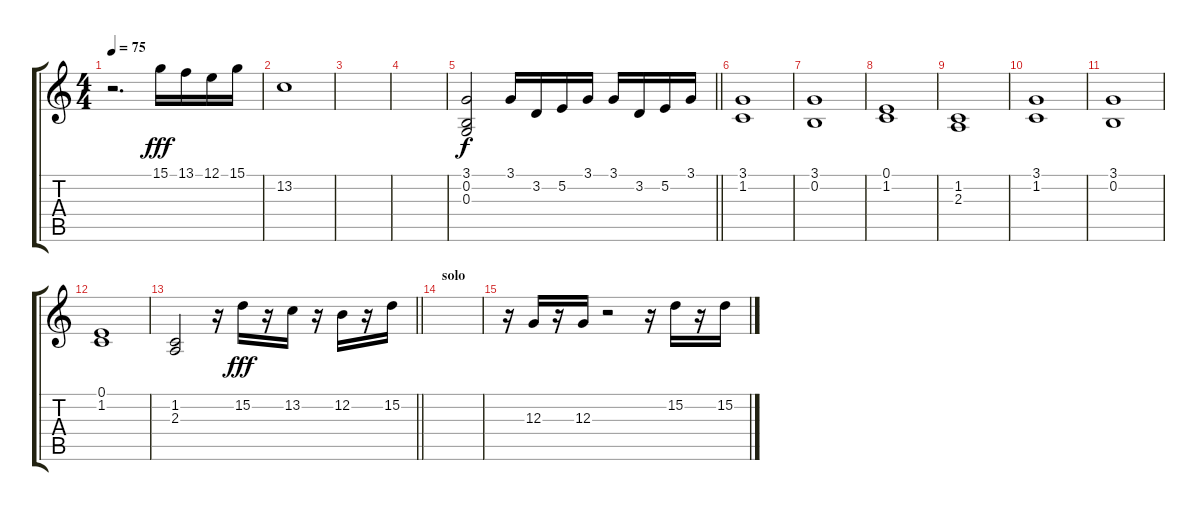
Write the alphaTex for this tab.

\track "" {instrument acousticgrandpiano}
\staff {score tabs}
\tuning (E4 B3 G3 D3 A2 E2) {hide}
\ts (4 4)
\tempo 75
\clef g2
\ks c
r.2{d dy fff} 15.1.16 13.1.16 12.1.16 15.1.16 |
13.2.1 |
|
|
\barLineRight lightlight
(3.1 0.2 0.3).2{dy f} 3.1.16 3.2.16 5.2.16 3.1.16 3.1.16 3.2.16 5.2.16 3.1.16 |
\section ("" "")
(3.1 1.2).1 |
(3.1 0.2).1 |
(0.1 1.2).1 |
(1.2 2.3).1 |
(3.1 1.2).1 |
(3.1 0.2).1 |
(0.1 1.2).1 |
\barLineRight lightlight
(1.2 2.3).2 r.16 15.2.16{dy fff} r.16 13.2.16 r.16 12.2.16 r.16 15.2.16 |
\section ("" "solo")
|
r.16 12.3.16 r.16 12.3.16 r.2 r.16 15.2.16 r.16 15.2.16
